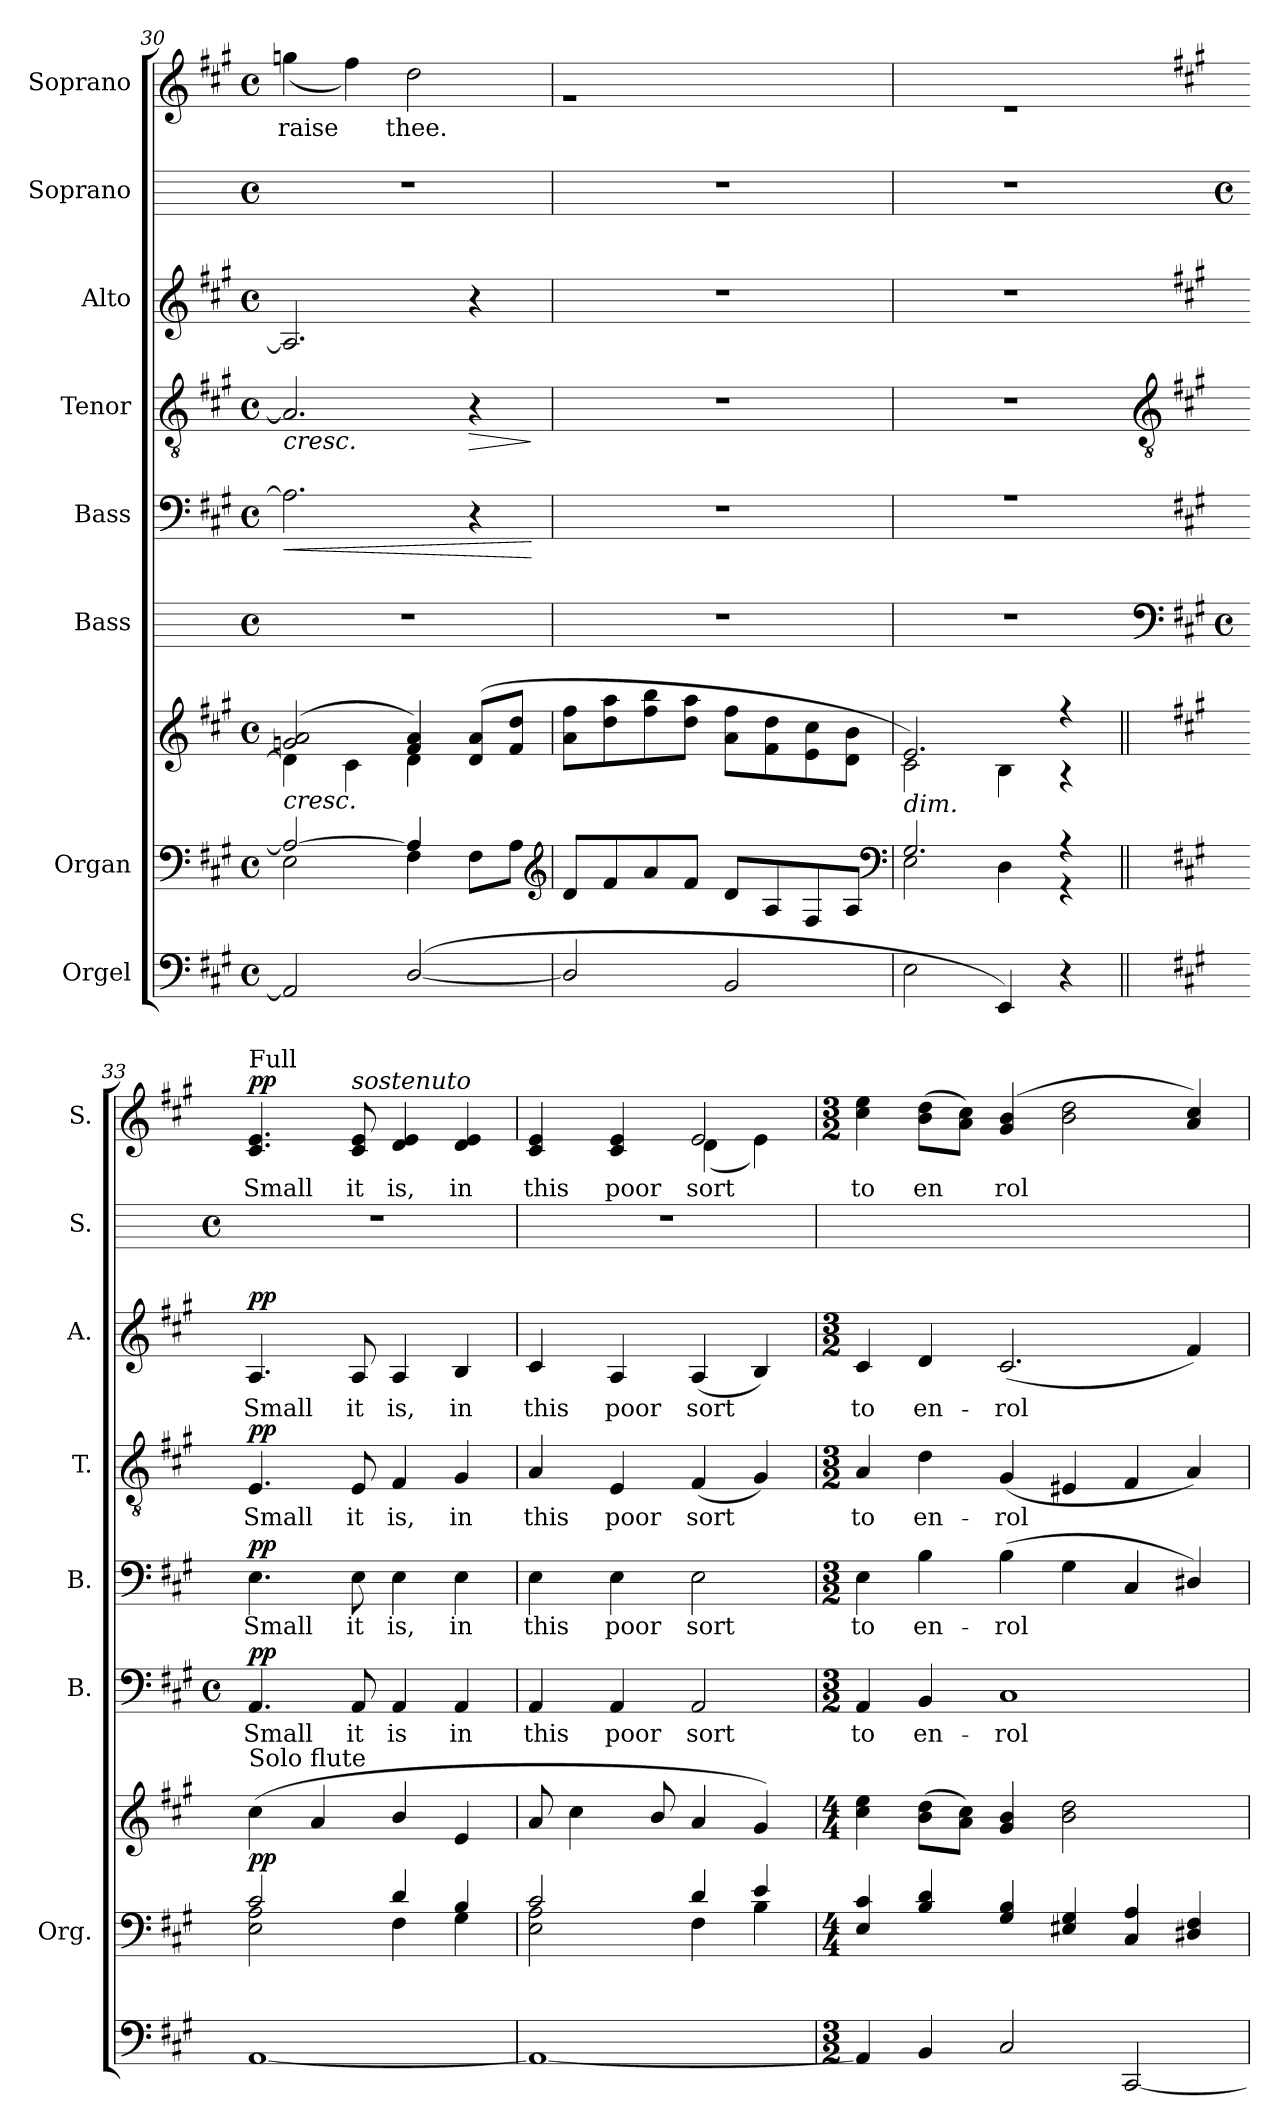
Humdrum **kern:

**kern	**kern	**kern	**dynam	**kern	**text	**dynam	**kern	**text	**dynam	**kern	**text	**dynam	**kern	**text	**dynam	**kern	**kern	**text	**dynam
*part8	*part7	*part7	*part7	*part6	*part6	*part6	*part5	*part5	*part5	*part4	*part4	*part4	*part3	*part3	*part3	*part2	*part1	*part1	*part1
*staff9	*staff8	*staff7	*staff7/8	*staff6	*staff6	*staff6	*staff5	*staff5	*staff5	*staff4	*staff4	*staff4	*staff3	*staff3	*staff3	*staff2	*staff1	*staff1	*staff1
*I"Orgel	*I"Organ	*	*	*I"Bass	*	*	*I"Bass	*	*	*I"Tenor	*	*	*I"Alto	*	*	*I"Soprano	*I"Soprano	*	*
*	*I'Org.	*	*	*I'B.	*	*	*I'B.	*	*	*I'T.	*	*	*I'A.	*	*	*I'S.	*I'S.	*	*
*clefF4	*clefF4	*clefG2	*	*	*	*	*clefF4	*	*	*clefGv2	*	*	*clefG2	*	*	*	*clefG2	*	*
*k[f#c#g#]	*k[f#c#g#]	*k[f#c#g#]	*	*	*	*	*k[f#c#g#]	*	*	*k[f#c#g#]	*	*	*k[f#c#g#]	*	*	*	*k[f#c#g#]	*	*
*A:	*A:	*A:	*	*	*	*	*A:	*	*	*A:	*	*	*A:	*	*	*	*A:	*	*
*M4/4	*M4/4	*M4/4	*	*M4/4	*	*	*M4/4	*	*	*M4/4	*	*	*M4/4	*	*	*M4/4	*M4/4	*	*
*met(c)	*met(c)	*met(c)	*	*met(c)	*	*	*met(c)	*	*	*met(c)	*	*	*met(c)	*	*	*met(c)	*met(c)	*	*
=30	=30	=30	=30	=30	=30	=30	=30	=30	=30	=30	=30	=30	=30	=30	=30	=30	=30	=30	=30
*	*^	*^	*	*	*	*	*	*	*	*	*	*	*	*	*	*	*	*	*
!	!LO:TX:a:i:t=cresc.	!	!	!	!	!	!	!	!	!	!	!	!	!	!	!	!	!	!	!	!
!	!	!	!	!	!	!	!	!	!	!	!LO:HP:b	!	!	!	!	!	!	!	!	!	!
*	*	*	*	*	*	*	*	*	*^	*	*	*	*	*	*	*	*	*	*	*	*
!	!	!	!	!	!	!	!	!	!	!	!	!LO:HP:n=1:b	!	!	!LO:HP:b	!	!	!	!	!	!LO:LY:b	!
*	*	*	*	*	*	*	*	*	*	*	*	*	*	*	*	*	*	*	*	*^	*	*
2AA]	2A/_	2E\	(>2gn/ 2a/	4d\]	.	1r	.	.	2.ryy	2.A\]	.	< >	2.A]	.	<	2.A]	.	.	1r	1ryy	(>4ggn\	raise	.
.	.	.	.	4c#\	.	.	.	.	.	.	.	.	.	.	.	.	.	.	.	.	4ff#\)	.	.
!	!	!	!	!	!	!	!	!	!	!	!	!	!	!	!	!	!	!	!	!	!	!LO:LY:b	!
(<[2D/	4A/]	4F#\	4f#/ 4a/)	4d\	.	.	.	.	.	.	.	.	.	.	.	.	.	.	.	.	2dd\	thee.	.
!	!	!	!	!	!	!	!	!	!	!	!	!	!	!	!LO:HP:b	!	!	!	!	!	!	!	!
.	(<4ryy	8F#\L	(>8d/ 8a/L	4ryy	.	.	.	.	4r	4ryy	.	.	4r	.	>	4r	.	.	.	.	.	.	.
.	.	8A\J	8f#/ 8dd/J	.	.	.	.	.	.	.	.	.	.	.	.	.	.	.	.	.	.	.	.
*	*v	*v	*	*	*	*	*	*	*v	*v	*	*	*	*	*	*	*	*	*	*v	*v	*	*
*	*	*v	*v	*	*	*	*	*	*	*	*	*	*	*	*	*	*	*	*	*
*	*clefG2	*	*	*	*	*	*	*	*	*	*	*	*	*	*	*	*	*	*
.	.	.	.	.	.	.	.	.	[	.	.	[ ]	.	.	.	.	.	.	.
=31	=31	=31	=31	=31	=31	=31	=31	=31	=31	=31	=31	=31	=31	=31	=31	=31	=31	=31	=31
*	*^	*^	*	*	*	*	*^	*	*	*	*	*	*	*	*	*	*^	*	*
2D/]	8d/L	1ryy	8a\ 8ff#\L	1ryy	.	1r	.	.	1r	1ryy	.	.	1r	.	.	1r	.	.	1r	1ryy	1r	.	.
.	8f#/	.	8dd\ 8aa\	.	.	.	.	.	.	.	.	.	.	.	.	.	.	.	.	.	.	.	.
.	8a/	.	8ff#\ 8bb\	.	.	.	.	.	.	.	.	.	.	.	.	.	.	.	.	.	.	.	.
.	8f#/J	.	8dd\ 8aa\J	.	.	.	.	.	.	.	.	.	.	.	.	.	.	.	.	.	.	.	.
2BB	8d/L	.	8a\ 8ff#\L	.	.	.	.	.	.	.	.	.	.	.	.	.	.	.	.	.	.	.	.
.	8A/	.	8f#\ 8dd\	.	.	.	.	.	.	.	.	.	.	.	.	.	.	.	.	.	.	.	.
.	8F#/	.	8e\ 8cc#\	.	.	.	.	.	.	.	.	.	.	.	.	.	.	.	.	.	.	.	.
.	8A/J	.	8d\ 8b\J	.	.	.	.	.	.	.	.	.	.	.	.	.	.	.	.	.	.	.	.
*	*v	*v	*	*	*	*	*	*	*v	*v	*	*	*	*	*	*	*	*	*	*v	*v	*	*
*	*	*v	*v	*	*	*	*	*	*	*	*	*	*	*	*	*	*	*	*	*
*	*clefF4	*	*	*	*	*	*	*	*	*	*	*	*	*	*	*	*	*	*
.	.	.	.	.	.	.	.	.	]	.	.	.	.	.	.	.	.	.	.
=32	=32	=32	=32	=32	=32	=32	=32	=32	=32	=32	=32	=32	=32	=32	=32	=32	=32	=32	=32
*	*^	*^	*	*	*	*	*^	*	*	*	*	*	*	*	*	*	*^	*	*
!	!LO:TX:a:i:t=dim.	!	!	!	!	!	!	!	!	!	!	!	!	!	!	!	!	!	!	!	!	!	!
2E	2.G#/	2E\	2.e/)	2c#\	.	1r	.	.	1r	1ryy	.	.	1r	.	.	1r	.	.	1r	1ryy	1r	.	.
4EE)	.	4D\	.	4B\)	.	.	.	.	.	.	.	.	.	.	.	.	.	.	.	.	.	.	.
4r	4r	4r	4r	4r	.	.	.	.	.	.	.	.	.	.	.	.	.	.	.	.	.	.	.
!!LO:LB:g=z	!!
=33||	=33||	=33||	=33||	=33||	=33||	=33	=33||	=33||	=33||	=33||	=33||	=33||	=33||	=33||	=33||	=33||	=33||	=33||	=33	=33||	=33||	=33||	=33||
*	*	*	*	*	*	*clefF4	*	*	*	*	*	*	*clefGv2	*	*	*	*	*	*	*	*	*	*
*	*	*	*	*	*	*k[f#c#g#]	*	*	*	*	*	*	*	*	*	*	*	*	*	*	*	*	*
*	*	*	*	*	*	*A:	*	*	*	*	*	*	*	*	*	*	*	*	*	*	*	*	*
*	*	*	*	*	*	*M4/4	*	*	*	*	*	*	*	*	*	*	*	*	*M4/4	*	*	*	*
*	*	*	*	*	*	*met(c)	*	*	*	*	*	*	*	*	*	*	*	*	*met(c)	*	*	*	*
!	!	!	!	!	!	!	!	!	!	!	!	!	!	!	!	!	!	!	!	!LO:TX:a:t=Full	!	!	!
!	!	!	!LO:TX:a:t=Solo flute	!	!	!	!	!	!	!	!	!	!	!	!	!	!	!	!	!	!	!	!
!	!	!	!	!	!LO:DY:a=2	!	!LO:LY:b	!LO:DY:b	!	!	!LO:LY:b	!LO:DY:b	!	!LO:LY:b	!LO:DY:b	!	!LO:LY:b	!LO:DY:b	!	!	!	!LO:LY:b	!LO:DY:b
[1AA	2c#/	2E\ 2A\	(>4cc#\	1ryy	pp	4.AA	Small	pp	4.E\	1ryy	Small	pp	4.E	Small	pp	4.A	Small	pp	1r	4.c#/ 4.e/	1ryy	Small	pp
.	.	.	4a/	.	.	.	.	.	.	.	.	.	.	.	.	.	.	.	.	.	.	.	.
!	!	!	!	!	!	!	!	!	!	!	!	!	!	!	!	!	!	!	!	!LO:TX:a:i:t=sostenuto	!	!	!
!	!	!	!	!	!	!	!LO:LY:b	!	!	!	!LO:LY:b	!	!	!LO:LY:b	!	!	!LO:LY:b	!	!	!	!	!LO:LY:b	!
.	.	.	.	.	.	8AA	it	.	8E\	.	it	.	8E	it	.	8A	it	.	.	8c#/ 8e/	.	it	.
!	!	!	!	!	!	!	!LO:LY:b	!	!	!	!LO:LY:b	!	!	!LO:LY:b	!	!	!LO:LY:b	!	!	!	!	!LO:LY:b	!
.	4d/	4F#\	4b/	.	.	4AA	is	.	4E\	.	is,	.	4F#	is,	.	4A	is,	.	.	4d/ 4e/	.	is,	.
!	!	!	!	!	!	!	!LO:LY:b	!	!	!	!LO:LY:b	!	!	!LO:LY:b	!	!	!LO:LY:b	!	!	!	!	!LO:LY:b	!
.	4B/	4G#\	4e/	.	.	4AA	in	.	4E\	.	in	.	4G#	in	.	4B	in	.	.	4d/ 4e/	.	in	.
=34	=34	=34	=34	=34	=34	=34	=34	=34	=34	=34	=34	=34	=34	=34	=34	=34	=34	=34	=34	=34	=34	=34	=34
!	!	!	!	!	!	!	!LO:LY:b	!	!	!	!LO:LY:b	!	!	!LO:LY:b	!	!	!LO:LY:b	!	!	!	!	!LO:LY:b	!
1AA_	2c#/	2E\ 2A\	8a/	1ryy	.	4AA	this	.	4E\	1ryy	this	.	4A	this	.	4c#	this	.	1r	4c#/ 4e/	2ryy	this	.
.	.	.	4cc#\	.	.	.	.	.	.	.	.	.	.	.	.	.	.	.	.	.	.	.	.
!	!	!	!	!	!	!	!LO:LY:b	!	!	!	!LO:LY:b	!	!	!LO:LY:b	!	!	!LO:LY:b	!	!	!	!	!LO:LY:b	!
.	.	.	.	.	.	4AA	poor	.	4E\	.	poor	.	4E	poor	.	4A	poor	.	.	4c#/ 4e/	.	poor	.
.	.	.	8b/	.	.	.	.	.	.	.	.	.	.	.	.	.	.	.	.	.	.	.	.
!	!	!	!	!	!	!	!LO:LY:b	!	!	!	!LO:LY:b	!	!	!LO:LY:b	!	!	!LO:LY:b	!	!	!	!	!LO:LY:b	!
.	4d/	4F#\	4a/	.	.	2AA	sort	.	2E\	.	sort	.	(<4F#	sort	.	(<4A	sort	.	.	2e/	(<4d	sort	.
.	4e/	4B\	4g#/)	.	.	.	.	.	.	.	.	.	4G#)	.	.	4B)	.	.	.	.	4e\)	.	.
=35	=35	=35	=35	=35	=35	=35	=35	=35	=35	=35	=35	=35	=35	=35	=35	=35	=35	=35	=35	=35	=35	=35	=35
*M3/2	*M4/4	*	*M4/4	*	*	*M3/2	*	*	*M3/2	*	*	*	*M3/2	*	*	*M3/2	*	*	*	*M3/2	*	*	*
!	!	!LO:N:vis=1	!	!	!	!	!LO:LY:b	!	!	!LO:N:vis=1	!LO:LY:b	!	!	!LO:LY:b	!	!	!LO:LY:b	!	!	!	!LO:N:vis=1	!LO:LY:b	!
4AA]	4E/ 4c#/	1.ryy	4cc#\ 4ee\	1ryy	.	4AA	to	.	4E\	1.ryy	to	.	4A	to	.	4c#	to	.	1.r	4cc#\ 4ee\	1.ryy	to	.
!	!	!	!	!	!	!	!LO:LY:b	!	!	!	!LO:LY:b	!	!	!LO:LY:b	!	!	!LO:LY:b	!	!	!	!	!LO:LY:b	!
4BB	4B/ 4d/	.	(>8b\ 8dd\L	.	.	4BB	en-	.	4B\	.	en-	.	4d	en-	.	4d	en-	.	.	(>8b\ 8dd\L	.	en	.
.	.	.	8a\ 8cc#\J)	.	.	.	.	.	.	.	.	.	.	.	.	.	.	.	.	8a\ 8cc#\J)	.	.	.
!	!	!	!	!	!	!	!LO:LY:b	!	!	!	!LO:LY:b	!	!	!LO:LY:b	!	!	!LO:LY:b	!	!	!	!	!LO:LY:b	!
2C#	4G#/ 4B/	.	4g#/ 4b/	.	.	1C#	-rol	.	(>4B\	.	-rol	.	(<4G#	-rol	.	(<2.c#	-rol	.	.	(>4g#/ 4b/	.	rol	.
.	4E#X/ 4G#/	.	2b\ 2dd\	.	.	.	.	.	4G#\	.	.	.	4E#X	.	.	.	.	.	.	2b\ 2dd\	.	.	.
[2CC#	4C#/ 4A/	.	.	4ryy	.	.	.	.	4C#/	.	.	.	4F#	.	.	.	.	.	.	.	.	.	.
.	4D#X/ 4F#/	.	4ryy	4ryy	.	.	.	.	4D#X/)	.	.	.	4A)	.	.	4f#)	.	.	.	4a/ 4cc#/)	.	.	.
*	*v	*v	*	*	*	*	*	*	*v	*v	*	*	*	*	*	*	*	*	*	*v	*v	*	*
*	*	*v	*v	*	*	*	*	*	*	*	*	*	*	*	*	*	*	*	*	*
=	=	=	=	=	=	=	=	=	=	=	=	=	=	=	=	=	=	=	=
*-	*-	*-	*-	*-	*-	*-	*-	*-	*-	*-	*-	*-	*-	*-	*-	*-	*-	*-	*-
